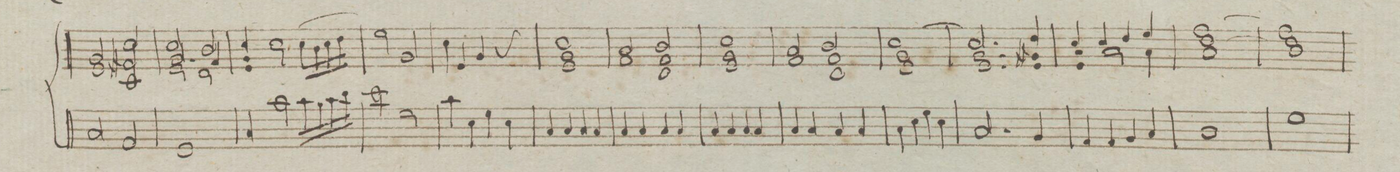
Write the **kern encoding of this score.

**kern	**fba
*I"Organo do Mszy Koronacyney	*
*clefF4	*
*k[]	*
*met(c)	*
*M4/4	*
2C/	.
2AA/	.
=27	=27
1GG/	.
=28	=28
4C/	.
2c\	.
16c\LL	.
16B\	.
16c\	.
16d\JJ	.
=29	=29
2e\	.
2G\	.
=30	=30
4c\	.
4E\	.
4G\	.
4E\	.
=31	=31
4C/	.
4C/	.
4C/	.
4C/	.
=32	=32
4C/	.
4C/	.
4C/	.
4C/	.
=33	=33
4C/	.
4C/	.
4C/	.
4C/	.
=34	=34
4C/	.
4C/	.
4C/	.
4C/	.
=35	=35
4C\	.
4E\	.
4G\	.
4E\	.
=36	=36
2.C/	.
4BB/	.
=37	=37
4AA/	.
4AA/	.
4BB/	.
4C/	.
=38	=38
1D\	.
=39	=39
1G\	.
=40	=40
*-	*-
